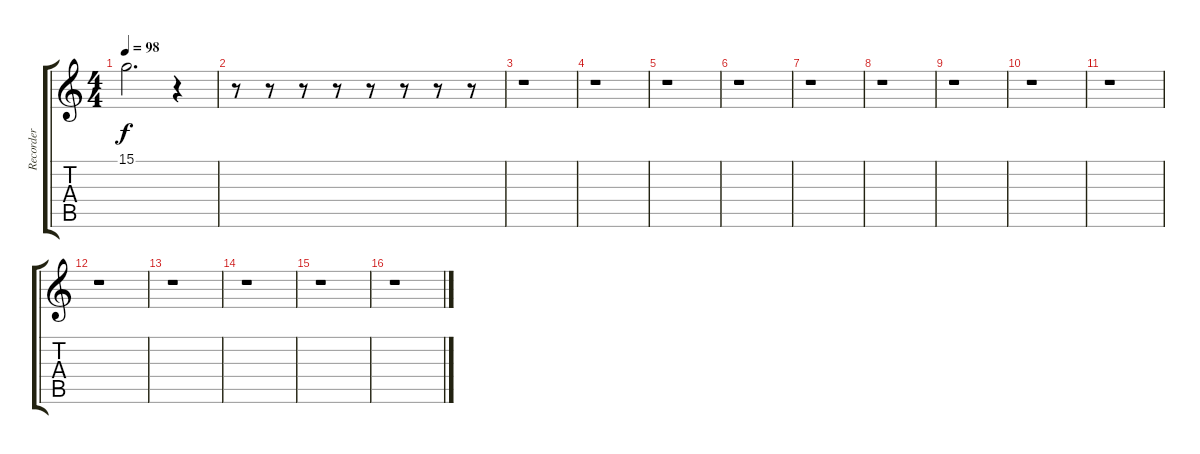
\track ("Recorder" "Recorder") {instrument flute}
\staff {score tabs}
\tuning (E4 B3 G3 D3 A2 E2) {hide}
\ts (4 4)
\tempo 98
\clef g2
\ks c
15.1.2{d dy f} r.4 |
r.8 r.8 r.8 r.8 r.8 r.8 r.8 r.8 |
r.1 |
r.1 |
r.1 |
r.1 |
r.1 |
r.1 |
r.1 |
r.1 |
r.1 |
r.1 |
r.1 |
r.1 |
r.1 |
r.1
